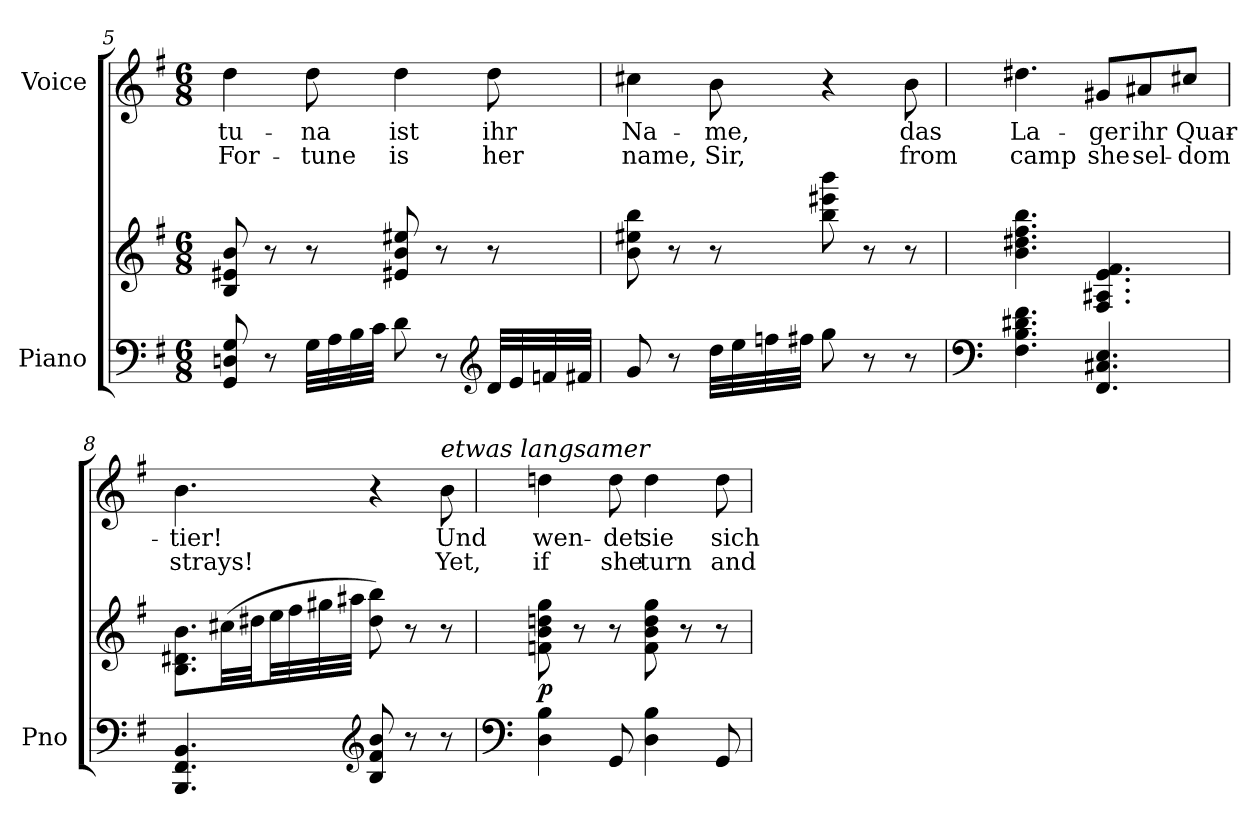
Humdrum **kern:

**kern	**kern	**dynam	**kern	**text	**text
*part2	*part2	*part2	*part1	*part1	*part1
*staff3	*staff2	*staff2/3	*staff1	*staff1	*staff1
*I"Piano	*	*	*I"Voice	*	*
*I'Pno	*	*	*	*	*
*clefF4	*clefG2	*	*clefG2	*	*
*k[f#]	*k[f#]	*	*k[f#]	*	*
*M6/8	*M6/8	*	*M6/8	*	*
=5	=5	=5	=5	=5	=5
!	!	!	!	!LO:LY:b	!LO:LY:b
8GG/ 8Dn/ 8G/	8B/ 8e#X/ 8b/	.	4dd\	-tu-	For-
8r	8r	.	.	.	.
!	!	!	!	!LO:LY:b	!LO:LY:b
32G\LLL	8r	.	8dd\	-na	-tune
32A\	.	.	.	.	.
32B\	.	.	.	.	.
32c\JJJ	.	.	.	.	.
!	!	!	!	!LO:LY:b	!LO:LY:b
8d\	8e#X/ 8b/ 8ee#X/	.	4dd\	ist	is
8r	8r	.	.	.	.
*clefG2	*	*	*	*	*
!	!	!	!	!LO:LY:b	!LO:LY:b
32d/LLL	8r	.	8dd\	ihr	her
32e/	.	.	.	.	.
32fn/	.	.	.	.	.
32f#X/JJJ	.	.	.	.	.
!!LO:LB:g=z
=6	=6	=6	=6	=6	=6
!	!	!	!	!LO:LY:b	!LO:LY:b
8g/	8b\ 8ee#X\ 8bb\	.	4cc#X\	Na-	name,
8r	8r	.	.	.	.
!	!	!	!	!LO:LY:b	!LO:LY:b
32dd\LLL	8r	.	8b\	-me,	Sir,
32ee\	.	.	.	.	.
32ffn\	.	.	.	.	.
32ff#X\JJJ	.	.	.	.	.
8gg\	8bb\ 8eee#X\ 8bbb\	.	4r	.	.
8r	8r	.	.	.	.
!	!	!	!	!LO:LY:b	!LO:LY:b
8r	8r	.	8b\	das	from
=7	=7	=7	=7	=7	=7
*clefF4	*	*	*	*	*
!	!	!	!	!LO:LY:b	!LO:LY:b
4.F#\ 4.B\ 4.d#X\ 4.f#\	4.b\ 4.dd#X\ 4.ff#\ 4.bb\	.	4.dd#X\	La-	camp
!	!	!	!	!LO:LY:b	!LO:LY:b
4.FF#/ 4.C#X/ 4.E/	4.F#/ 4.A#X/ 4.e/ 4.f#/	.	8g#X/L	-ger	she
!	!	!	!	!LO:LY:b	!LO:LY:b
.	.	.	8a#X/	ihr	sel-
!	!	!	!	!LO:LY:b	!LO:LY:b
.	.	.	8cc#X/J	Quar-	-dom
=8	=8	=8	=8	=8	=8
!	!	!	!	!LO:LY:b	!LO:LY:b
4.BBB/ 4.FF#/ 4.BB/	8.B\ 8.d#X\ 8.b\L	.	4.b\	-tier!	strays!
.	(32cc#X\LL	.	.	.	.
.	32dd#X\JJ	.	.	.	.
.	32ee\LL	.	.	.	.
.	32ff#\	.	.	.	.
.	32gg#X\	.	.	.	.
.	32aa#X\JJJ	.	.	.	.
*clefG2	*	*	*	*	*
8B/ 8f#/ 8b/	8dd#\ 8bb\)	.	4r	.	.
8r	8r	.	.	.	.
!	!	!	!LO:TX:a:i:t=etwas langsamer	!	!
!	!	!	!	!LO:LY:b	!LO:LY:b
8r	8r	.	8b\	Und	Yet,
=9	=9	=9	=9	=9	=9
*clefF4	*	*	*	*	*
!	!	!LO:DY:b	!	!LO:LY:b	!LO:LY:b
4D\ 4B\	8fn\ 8b\ 8ddn\ 8gg\	p	4ddn\	wen-	if
.	8r	.	.	.	.
!	!	!	!	!LO:LY:b	!LO:LY:b
8GG/	8r	.	8dd\	-det	she
!	!	!	!	!LO:LY:b	!LO:LY:b
4D\ 4B\	8f\ 8b\ 8dd\ 8gg\	.	4dd\	sie	turn
.	8r	.	.	.	.
!	!	!	!	!LO:LY:b	!LO:LY:b
8GG/	8r	.	8dd\	sich	and
=	=	=	=	=	=
*-	*-	*-	*-	*-	*-
